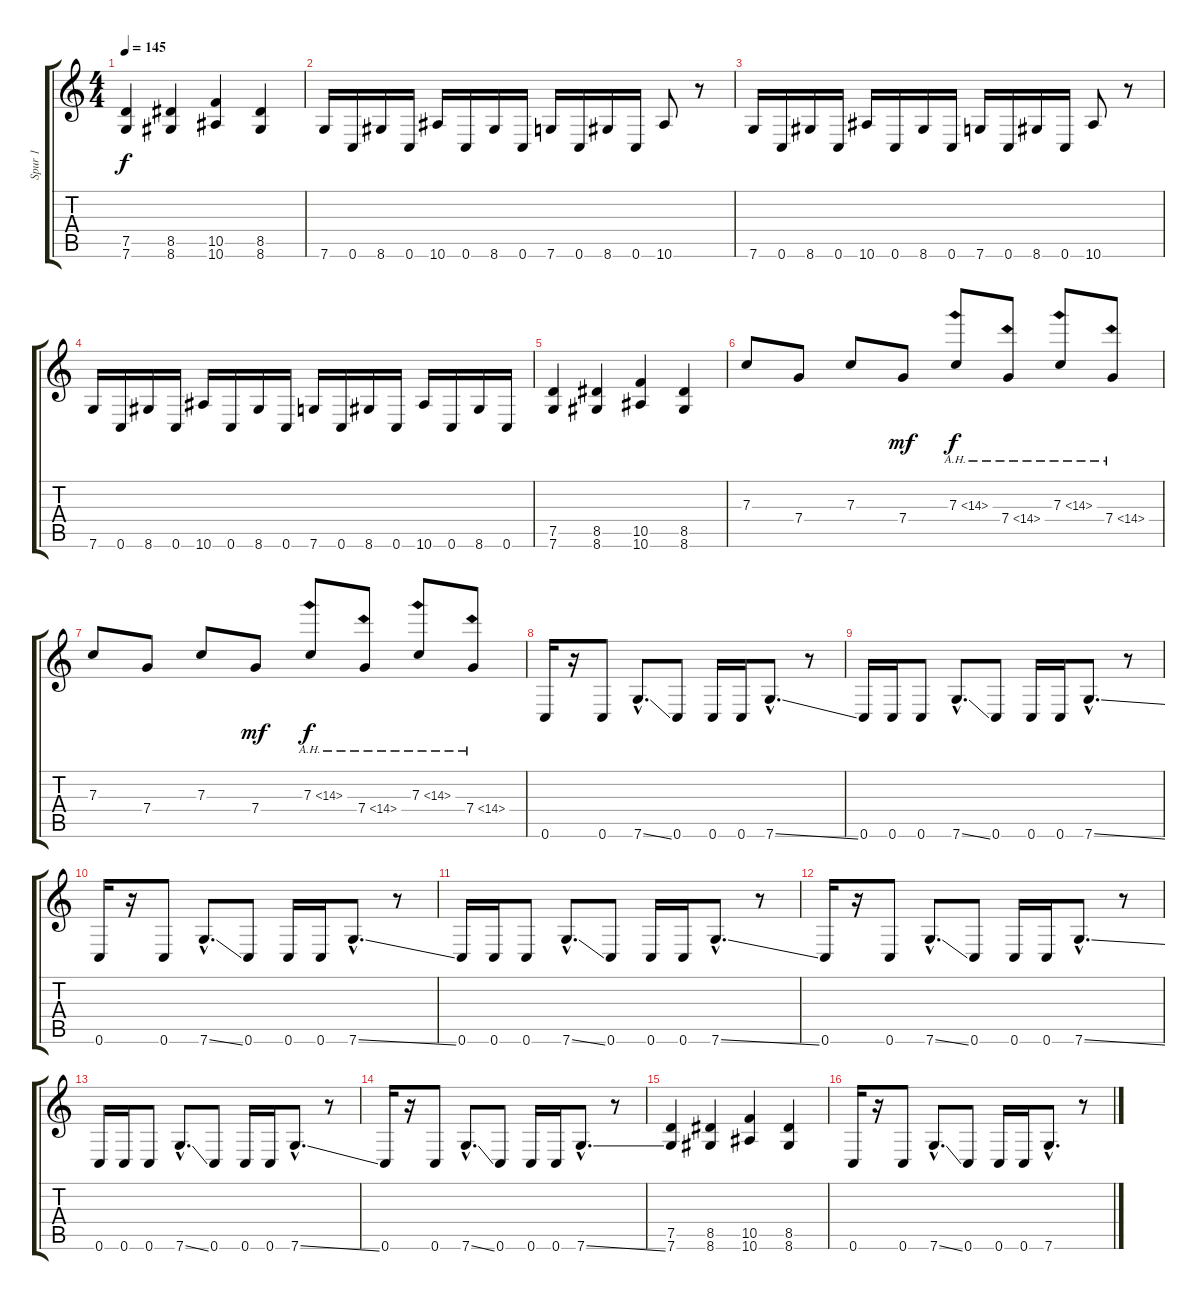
\track ("Spur 1" "Spur 1") {instrument distortionguitar}
\staff {score tabs}
\tuning (D4 A3 F3 C3 G2 C2) {hide}
\ts (4 4)
\tempo 145
\clef g2
\ks c
(7.5 7.6).4{dy f} (8.5 8.6).4 (10.5 10.6).4 (8.5 8.6).4 |
7.6.16 0.6.16 8.6.16 0.6.16 10.6.16 0.6.16 8.6.16 0.6.16 7.6.16 0.6.16 8.6.16 0.6.16 10.6.8 r.8 |
7.6.16 0.6.16 8.6.16 0.6.16 10.6.16 0.6.16 8.6.16 0.6.16 7.6.16 0.6.16 8.6.16 0.6.16 10.6.8 r.8 |
7.6.16 0.6.16 8.6.16 0.6.16 10.6.16 0.6.16 8.6.16 0.6.16 7.6.16 0.6.16 8.6.16 0.6.16 10.6.16 0.6.16 8.6.16 0.6.16 |
(7.5 7.6).4 (8.5 8.6).4 (10.5 10.6).4 (8.5 8.6).4 |
7.3.8 7.4.8 7.3.8 7.4.8{dy mf} 7.3{ah 7}.8{dy f} 7.4{ah 7}.8 7.3{ah 7}.8 7.4{ah 7}.8 |
7.3.8 7.4.8 7.3.8 7.4.8{dy mf} 7.3{ah 7}.8{dy f} 7.4{ah 7}.8 7.3{ah 7}.8 7.4{ah 7}.8 |
0.6.16 r.16 0.6.8 7.6{ss hac}.8{d} 0.6.8 0.6.16 0.6.16 7.6{ss hac}.8{d} r.8 |
0.6.16 0.6.16 0.6.8 7.6{ss hac}.8{d} 0.6.8 0.6.16 0.6.16 7.6{ss hac}.8{d} r.8 |
0.6.16 r.16 0.6.8 7.6{ss hac}.8{d} 0.6.8 0.6.16 0.6.16 7.6{ss hac}.8{d} r.8 |
0.6.16 0.6.16 0.6.8 7.6{ss hac}.8{d} 0.6.8 0.6.16 0.6.16 7.6{ss hac}.8{d} r.8 |
0.6.16 r.16 0.6.8 7.6{ss hac}.8{d} 0.6.8 0.6.16 0.6.16 7.6{ss hac}.8{d} r.8 |
0.6.16 0.6.16 0.6.8 7.6{ss hac}.8{d} 0.6.8 0.6.16 0.6.16 7.6{ss hac}.8{d} r.8 |
0.6.16 r.16 0.6.8 7.6{ss hac}.8{d} 0.6.8 0.6.16 0.6.16 7.6{ss hac}.8{d} r.8 |
(7.5 7.6).4 (8.5 8.6).4 (10.5 10.6).4 (8.5 8.6).4 |
0.6.16 r.16 0.6.8 7.6{ss hac}.8{d} 0.6.8 0.6.16 0.6.16 7.6{ss hac}.8{d} r.8
